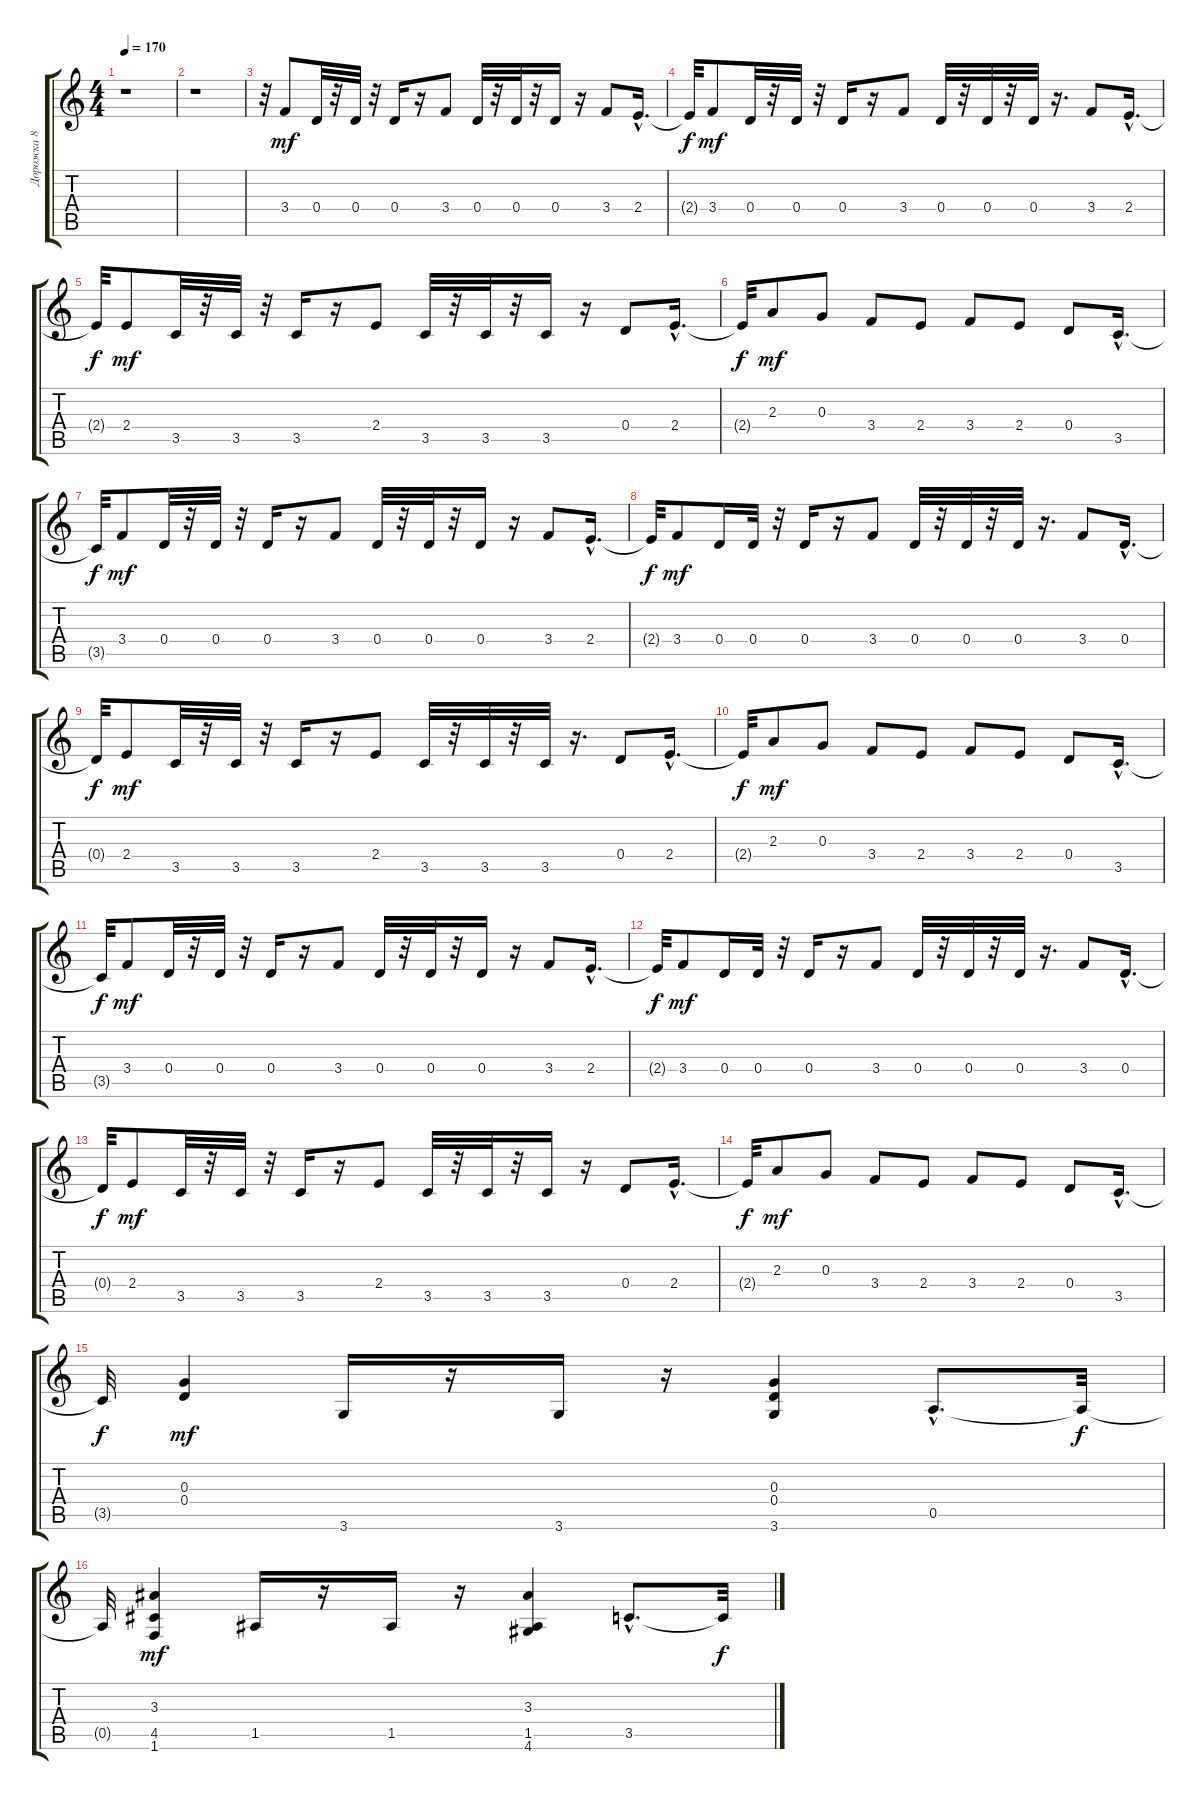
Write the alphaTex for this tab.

\track ("Дорожка 8" "Дорожка 8") {instrument overdrivenguitar}
\staff {score tabs}
\tuning (E4 B3 G3 D3 A2 E2) {hide}
\ts (4 4)
\tempo 170
\clef g2
\ks c
r.1{dy f} |
r.1 |
r.32 3.4.8{dy mf} 0.4.32 r.32 0.4.32 r.32 0.4.16 r.16 3.4.8 0.4.32 r.32 0.4.32 r.32 0.4.16 r.16 3.4.8 2.4{hac}.16{d} |
2.4{t}.32{dy f} 3.4.8{dy mf} 0.4.32 r.32 0.4.32 r.32 0.4.16 r.16 3.4.8 0.4.32 r.32 0.4.32 r.32 0.4.32 r.16{d} 3.4.8 2.4{hac}.16{d} |
2.4{t}.32{dy f} 2.4.8{dy mf} 3.5.32 r.32 3.5.32 r.32 3.5.16 r.16 2.4.8 3.5.32 r.32 3.5.32 r.32 3.5.16 r.16 0.4.8 2.4{hac}.16{d} |
2.4{t}.32{dy f} 2.3.8{dy mf} 0.3.8 3.4.8 2.4.8 3.4.8 2.4.8 0.4.8 3.5{hac}.16{d} |
3.5{t}.32{dy f} 3.4.8{dy mf} 0.4.32 r.32 0.4.32 r.32 0.4.16 r.16 3.4.8 0.4.32 r.32 0.4.32 r.32 0.4.16 r.16 3.4.8 2.4{hac}.16{d} |
2.4{t}.32{dy f} 3.4.8{dy mf} 0.4.16 0.4.32 r.32 0.4.16 r.16 3.4.8 0.4.32 r.32 0.4.32 r.32 0.4.32 r.16{d} 3.4.8 0.4{hac}.16{d} |
0.4{t}.32{dy f} 2.4.8{dy mf} 3.5.32 r.32 3.5.32 r.32 3.5.16 r.16 2.4.8 3.5.32 r.32 3.5.32 r.32 3.5.32 r.16{d} 0.4.8 2.4{hac}.16{d} |
2.4{t}.32{dy f} 2.3.8{dy mf} 0.3.8 3.4.8 2.4.8 3.4.8 2.4.8 0.4.8 3.5{hac}.16{d} |
3.5{t}.32{dy f} 3.4.8{dy mf} 0.4.32 r.32 0.4.32 r.32 0.4.16 r.16 3.4.8 0.4.32 r.32 0.4.32 r.32 0.4.16 r.16 3.4.8 2.4{hac}.16{d} |
2.4{t}.32{dy f} 3.4.8{dy mf} 0.4.16 0.4.32 r.32 0.4.16 r.16 3.4.8 0.4.32 r.32 0.4.32 r.32 0.4.32 r.16{d} 3.4.8 0.4{hac}.16{d} |
0.4{t}.32{dy f} 2.4.8{dy mf} 3.5.32 r.32 3.5.32 r.32 3.5.16 r.16 2.4.8 3.5.32 r.32 3.5.32 r.32 3.5.16 r.16 0.4.8 2.4{hac}.16{d} |
2.4{t}.32{dy f} 2.3.8{dy mf} 0.3.8 3.4.8 2.4.8 3.4.8 2.4.8 0.4.8 3.5{hac}.16{d} |
3.5{t}.32{dy f} (0.3 0.4).4{dy mf} 3.6.16 r.16 3.6.16 r.16 (0.3 0.4 3.6).4 0.5{hac}.8{d} 0.5{t}.32{dy f} |
0.5{t}.32 (3.3 4.5 1.6).4{dy mf} 1.5.16 r.16 1.5.16 r.16 (3.3 1.5 4.6).4 3.5{hac}.8{d} 3.5{t}.32{dy f}
